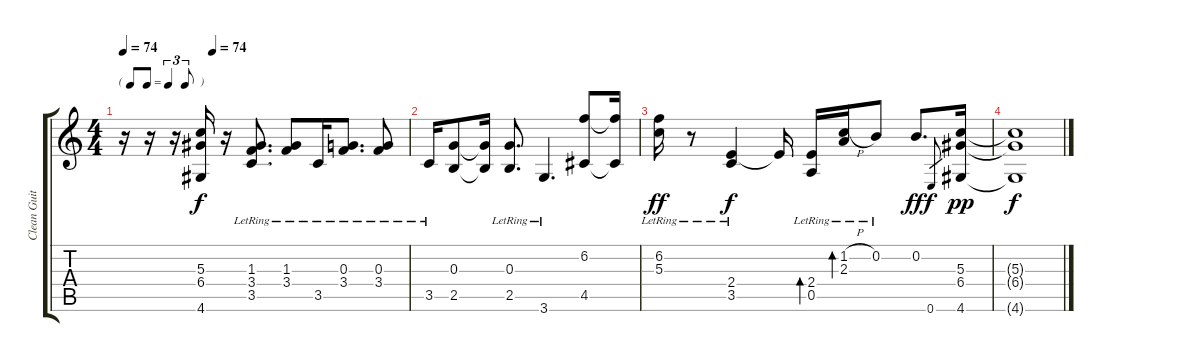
\track ("Clean Guitar" "Clean Guit") {instrument electricguitarjazz}
\staff {score tabs}
\tuning (E4 B3 G3 D3 A2 E2) {hide}
\ts (4 4)
\tf triplet8th
\tempo 74
\tempo (74 0.3125)
\clef g2
\ks c
r.16{dy pp} r.16 r.16 (5.3{t} 6.4{t} 4.6{t}).16{dy f} r.16 (1.3{lr} 3.4{lr} 3.5{lr}).8{d} (1.3{lr} 3.4{lr}).8 3.5{lr}.16 (0.3{lr} 3.4{lr}).8{d} (0.3{lr} 3.4{lr}).8 |
3.5{lr}.16 (0.3 2.5).8 (0.3{t} 2.5{t}).16 (0.3{lr} 2.5{lr}).8{d} 3.6{lr}.4{d} (6.2 4.5).8 (6.2{t} 4.5{t}).16 |
(6.2{lr} 5.3{lr}).16{dy ff} r.8 (2.4 3.5{lr}).4{dy f} 2.4{t}.16 (2.4{lr} 0.5{lr}).16{bd 480} (1.2{h} 2.3{lr}).16{bd 480} 0.2{lr}.8 0.2.8{d dy ff} 0.6.8{gr dy f} (5.3 6.4 4.6).16{dy pp} |
(5.3{t} 6.4{t} 4.6{t}).1{dy f}
